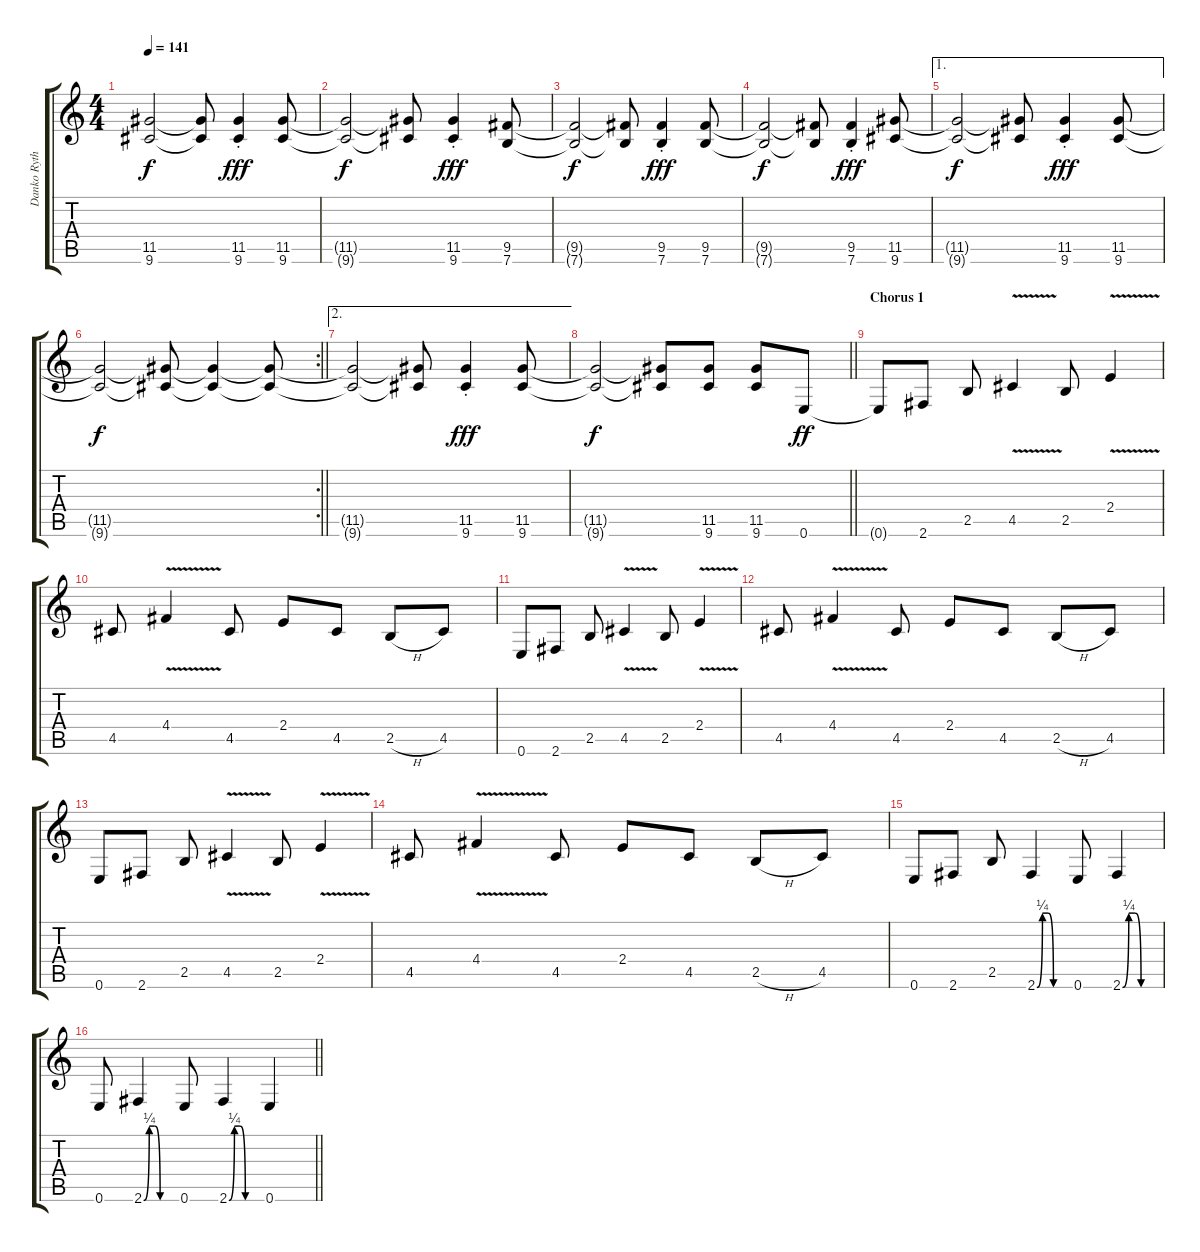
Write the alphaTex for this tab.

\track ("Danko Rythm Guitar" "Danko Ryth") {instrument overdrivenguitar}
\staff {score tabs}
\tuning (E4 B3 G3 D3 A2 E2) {hide}
\ts (4 4)
\tempo 141
\clef g2
\ks c
(11.5{t} 9.6{t}).2{dy f} (11.5{t} 9.6{t}).8 (11.5{st} 9.6{st}).4{dy fff} (11.5 9.6).8 |
(11.5{t} 9.6{t}).2{dy f} (11.5{t} 9.6{t}).8 (11.5{st} 9.6{st}).4{dy fff} (9.5 7.6).8 |
(9.5{t} 7.6{t}).2{dy f} (9.5{t} 7.6{t}).8 (9.5{st} 7.6{st}).4{dy fff} (9.5 7.6).8 |
(9.5{t} 7.6{t}).2{dy f} (9.5{t} 7.6{t}).8 (9.5{st} 7.6{st}).4{dy fff} (11.5 9.6).8 |
\ae 1
(11.5{t} 9.6{t}).2{dy f} (11.5{t} 9.6{t}).8 (11.5{st} 9.6{st}).4{dy fff} (11.5 9.6).8 |
\rc 2
\barLineRight lightlight
(11.5{t} 9.6{t}).2{dy f} (11.5{t} 9.6{t}).8 (11.5{t} 9.6{t}).4 (11.5{t} 9.6{t}).8 |
\ae 2
(11.5{t} 9.6{t}).2 (11.5{t} 9.6{t}).8 (11.5{st} 9.6{st}).4{dy fff} (11.5 9.6).8 |
\barLineRight lightlight
(11.5{t} 9.6{t}).2{dy f} (11.5{t} 9.6{t}).8 (11.5 9.6).8 (11.5 9.6).8 0.6.8{dy ff} |
\section ("" "Chorus 1")
0.6{t}.8 2.6.8 2.5.8 4.5{v}.4 2.5.8 2.4{v}.4 |
4.5.8 4.4{v}.4 4.5.8 2.4.8 4.5.8 2.5{h}.8 4.5.8 |
0.6.8 2.6.8 2.5.8 4.5{v}.4 2.5.8 2.4{v}.4 |
4.5.8 4.4{v}.4 4.5.8 2.4.8 4.5.8 2.5{h}.8 4.5.8 |
0.6.8 2.6.8 2.5.8 4.5{v}.4 2.5.8 2.4{v}.4 |
4.5.8 4.4{v}.4 4.5.8 2.4.8 4.5.8 2.5{h}.8 4.5.8 |
0.6.8 2.6.8 2.5.8 2.6{be (custom 0 0 10 1 20 1 30 0 60 0)}.4 0.6.8 2.6{be (custom 0 0 10 1 20 1 30 0 60 0)}.4 |
\barLineRight lightlight
0.6.8 2.6{be (custom 0 0 10 1 20 1 30 0 60 0)}.4 0.6.8 2.6{be (custom 0 0 10 1 20 1 30 0 60 0)}.4 0.6.4
